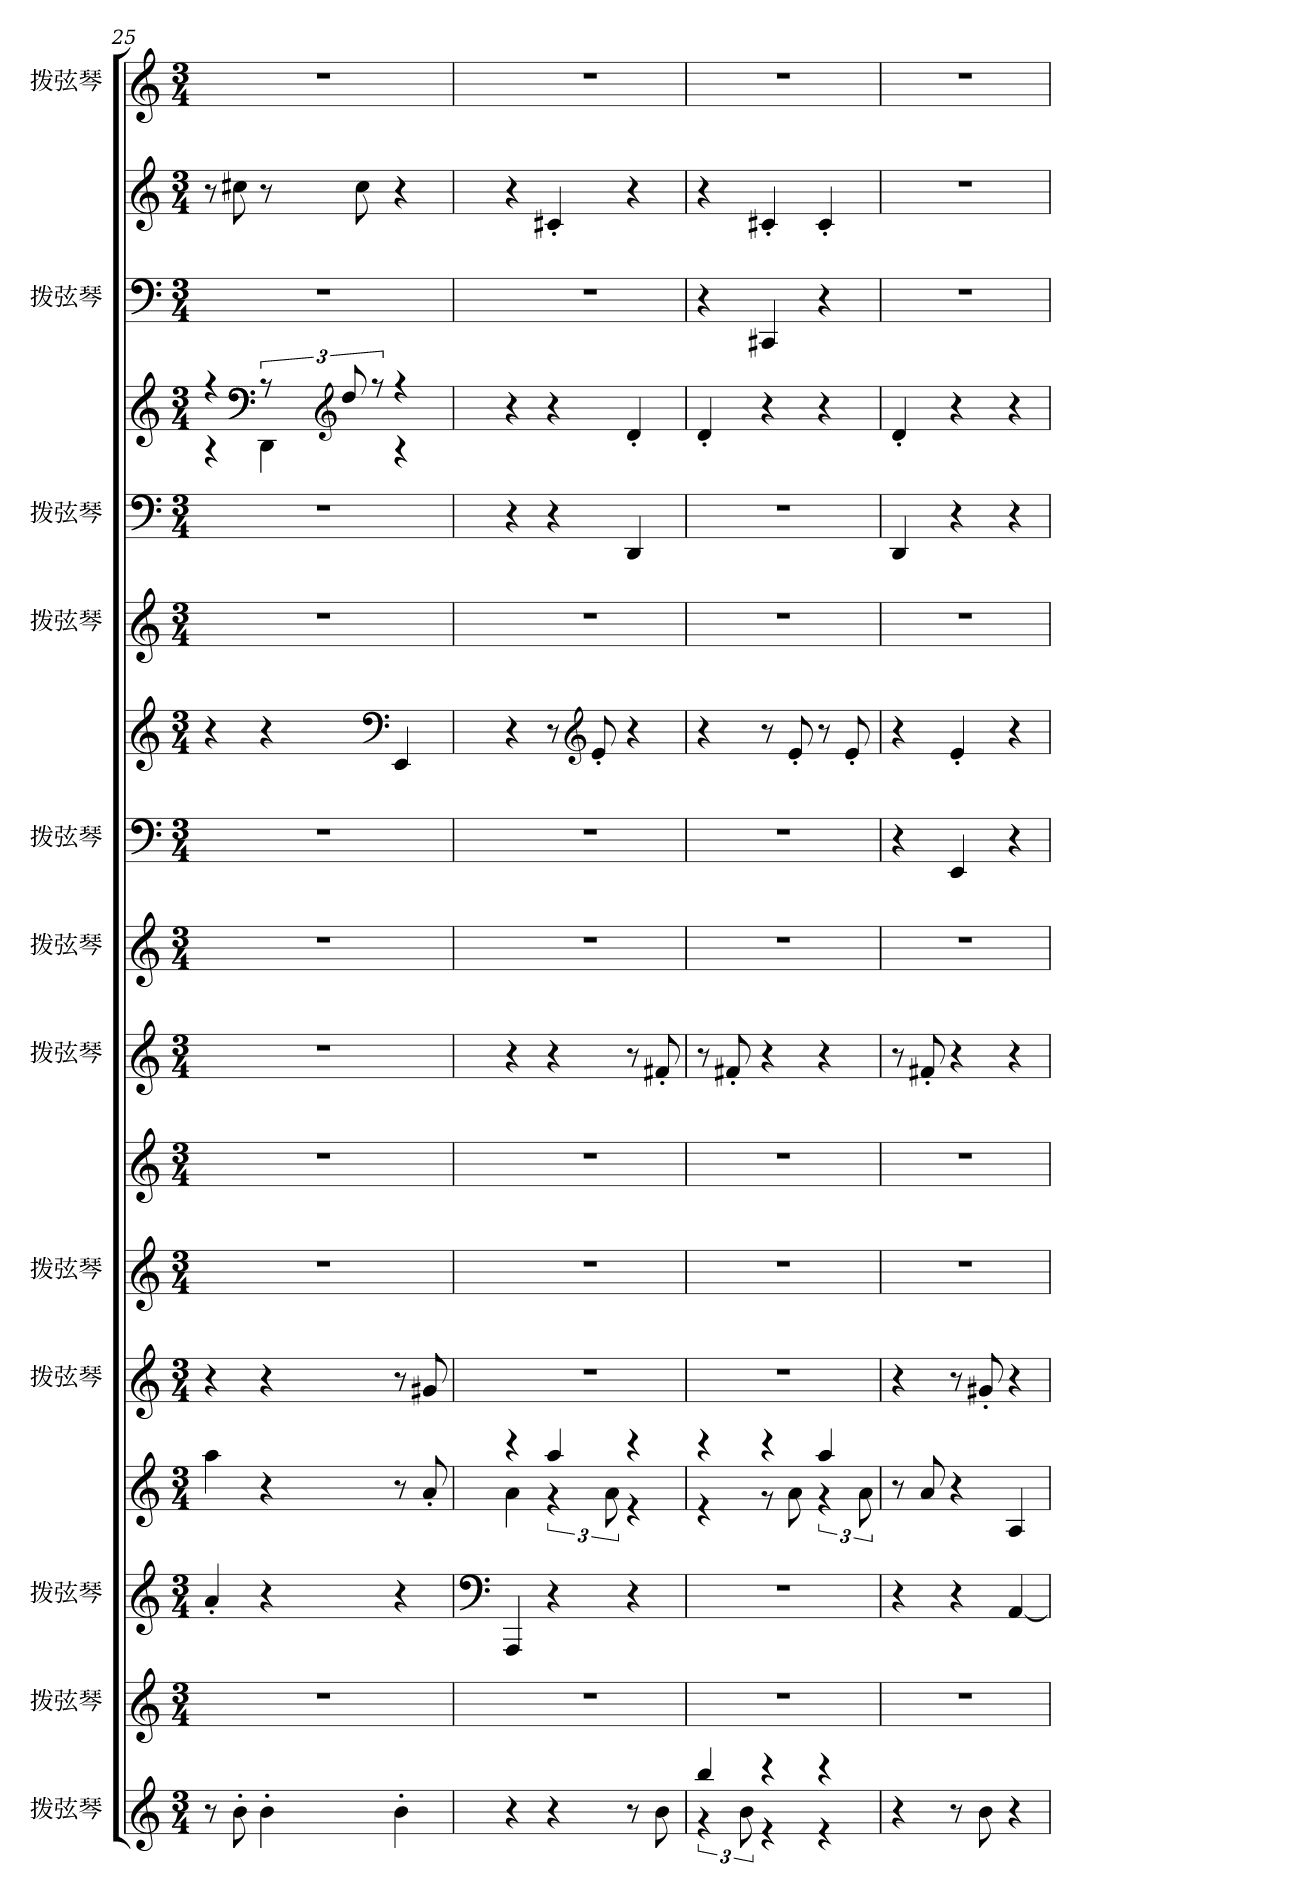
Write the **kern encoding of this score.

**kern	**kern	**kern	**kern	**kern	**kern	**kern	**kern	**kern	**kern	**kern	**kern	**kern	**kern	**kern	**kern	**kern
*part12	*part11	*part10	*part10	*part9	*part8	*part8	*part7	*part6	*part5	*part5	*part4	*part3	*part3	*part2	*part2	*part1
*staff17	*staff16	*staff15	*staff14	*staff13	*staff12	*staff11	*staff10	*staff9	*staff8	*staff7	*staff6	*staff5	*staff4	*staff3	*staff2	*staff1
*I"拨弦琴	*I"拨弦琴	*I"拨弦琴	*	*I"拨弦琴	*I"拨弦琴	*	*I"拨弦琴	*I"拨弦琴	*I"拨弦琴	*	*I"拨弦琴	*I"拨弦琴	*	*I"拨弦琴	*	*I"拨弦琴
*clefG2	*clefG2	*clefG2	*clefG2	*clefG2	*clefG2	*clefG2	*clefG2	*clefG2	*clefF4	*clefG2	*clefG2	*clefF4	*clefG2	*clefF4	*clefG2	*clefG2
*k[]	*k[]	*k[]	*k[]	*k[]	*k[]	*k[]	*k[]	*k[]	*k[]	*k[]	*k[]	*k[]	*k[]	*k[]	*k[]	*k[]
*M3/4	*M3/4	*M3/4	*M3/4	*M3/4	*M3/4	*M3/4	*M3/4	*M3/4	*M3/4	*M3/4	*M3/4	*M3/4	*M3/4	*M3/4	*M3/4	*M3/4
=25	=25	=25	=25	=25	=25	=25	=25	=25	=25	=25	=25	=25	=25	=25	=25	=25
*	*	*	*	*	*	*	*	*	*	*	*	*	*^	*	*	*
8r	2.r	4a'/	4aa\	4r	2.r	2.r	2.r	2.r	2.r	4r	2.r	2.r	4r	4r	2.r	8r	2.r
8b'\	.	.	.	.	.	.	.	.	.	.	.	.	.	.	.	8cc#X\	.
*	*	*	*	*	*	*	*	*	*	*	*	*	*clefF4	*	*	*	*
4b'\	.	4r	4r	4r	.	.	.	.	.	4r	.	.	12r	4DD\	.	8r	.
*	*	*	*	*	*	*	*	*	*	*	*	*	*clefG2	*	*	*	*
.	.	.	.	.	.	.	.	.	.	.	.	.	12dd/	.	.	.	.
.	.	.	.	.	.	.	.	.	.	.	.	.	.	.	.	8cc#\	.
.	.	.	.	.	.	.	.	.	.	.	.	.	12r	.	.	.	.
*	*	*	*	*	*	*	*	*	*	*clefF4	*	*	*	*	*	*	*
4b'\	.	4r	8r	8r	.	.	.	.	.	4EE/	.	.	4r	4r	.	4r	.
.	.	.	8a'/	8g#X/	.	.	.	.	.	.	.	.	.	.	.	.	.
*	*	*	*	*	*	*	*	*	*	*	*	*	*v	*v	*	*	*
=26	=26	=26	=26	=26	=26	=26	=26	=26	=26	=26	=26	=26	=26	=26	=26	=26
*	*	*clefF4	*	*	*	*	*	*	*	*	*	*	*	*	*	*
*	*	*	*^	*	*	*	*	*	*	*	*	*	*	*	*	*
4r	2.r	4AAA/	4r	4a\	2.r	2.r	2.r	4r	2.r	2.r	4r	2.r	4r	4r	2.r	4r	2.r
4r	.	4r	4aa/	6r	.	.	.	4r	.	.	8r	.	4r	4r	.	4c#X'/	.
*	*	*	*	*	*	*	*	*	*	*	*clefG2	*	*	*	*	*	*
.	.	.	.	.	.	.	.	.	.	.	8e'/	.	.	.	.	.	.
.	.	.	.	12a\	.	.	.	.	.	.	.	.	.	.	.	.	.
8r	.	4r	4r	4r	.	.	.	8r	.	.	4r	.	4DD/	4d'/	.	4r	.
8b\	.	.	.	.	.	.	.	8f#X'/	.	.	.	.	.	.	.	.	.
!!LO:PB:g=z
=27	=27	=27	=27	=27	=27	=27	=27	=27	=27	=27	=27	=27	=27	=27	=27	=27	=27
*^	*	*	*	*	*	*	*	*	*	*	*	*	*	*	*	*	*
4bb/	6r	2.r	2.r	4r	4r	2.r	2.r	2.r	8r	2.r	2.r	4r	2.r	2.r	4d'/	4r	4r	2.r
.	.	.	.	.	.	.	.	.	8f#X'/	.	.	.	.	.	.	.	.	.
.	12b\	.	.	.	.	.	.	.	.	.	.	.	.	.	.	.	.	.
4r	4r	.	.	4r	8r	.	.	.	4r	.	.	8r	.	.	4r	4CC#X/	4c#X'/	.
.	.	.	.	.	8a\	.	.	.	.	.	.	8e'/	.	.	.	.	.	.
4r	4r	.	.	4aa/	6r	.	.	.	4r	.	.	8r	.	.	4r	4r	4c#'/	.
.	.	.	.	.	.	.	.	.	.	.	.	8e'/	.	.	.	.	.	.
.	.	.	.	.	12a\	.	.	.	.	.	.	.	.	.	.	.	.	.
*v	*v	*	*	*v	*v	*	*	*	*	*	*	*	*	*	*	*	*	*
=28	=28	=28	=28	=28	=28	=28	=28	=28	=28	=28	=28	=28	=28	=28	=28	=28
4r	2.r	4r	8r	4r	2.r	2.r	8r	2.r	4r	4r	2.r	4DD/	4d'/	2.r	2.r	2.r
.	.	.	8a/	.	.	.	8f#X'/	.	.	.	.	.	.	.	.	.
8r	.	4r	4r	8r	.	.	4r	.	4EE/	4e'/	.	4r	4r	.	.	.
8b\	.	.	.	8g#X'/	.	.	.	.	.	.	.	.	.	.	.	.
4r	.	[4AA/	4A/	4r	.	.	4r	.	4r	4r	.	4r	4r	.	.	.
=	=	=	=	=	=	=	=	=	=	=	=	=	=	=	=	=
*-	*-	*-	*-	*-	*-	*-	*-	*-	*-	*-	*-	*-	*-	*-	*-	*-
